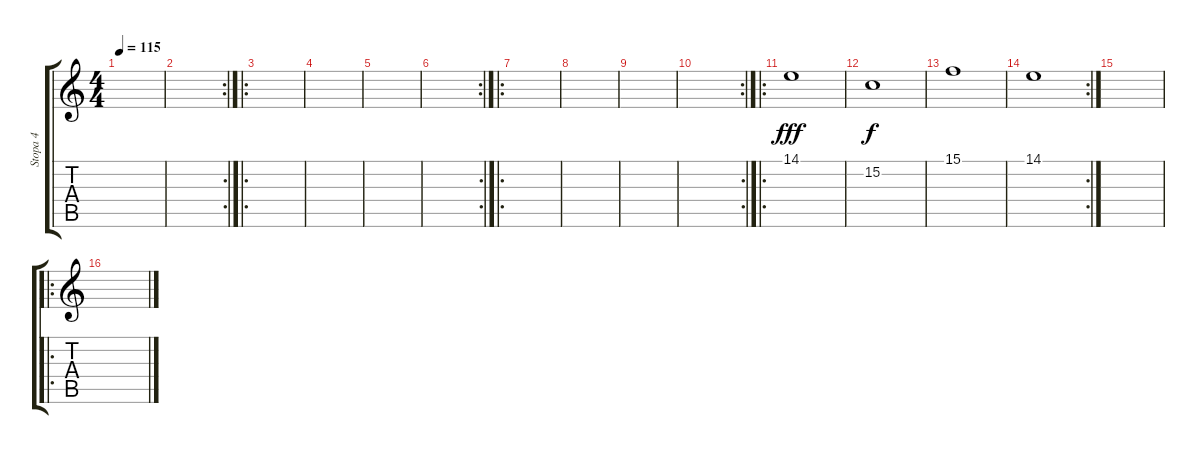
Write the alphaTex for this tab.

\track ("Stopa 4" "Stopa 4") {instrument synthvoice}
\staff {score tabs}
\tuning (D4 A3 F3 C3 G2 C2) {hide}
\ts (4 4)
\tempo 115
\clef g2
\ks c
|
\rc 2
|
\ro
|
|
|
\rc 2
|
\ro
|
|
|
\rc 2
|
\ro
14.1.1{dy fff volume 11 instrument synthstrings1} |
15.2.1{dy f} |
15.1.1 |
\rc 2
14.1.1 |
|
\ro
